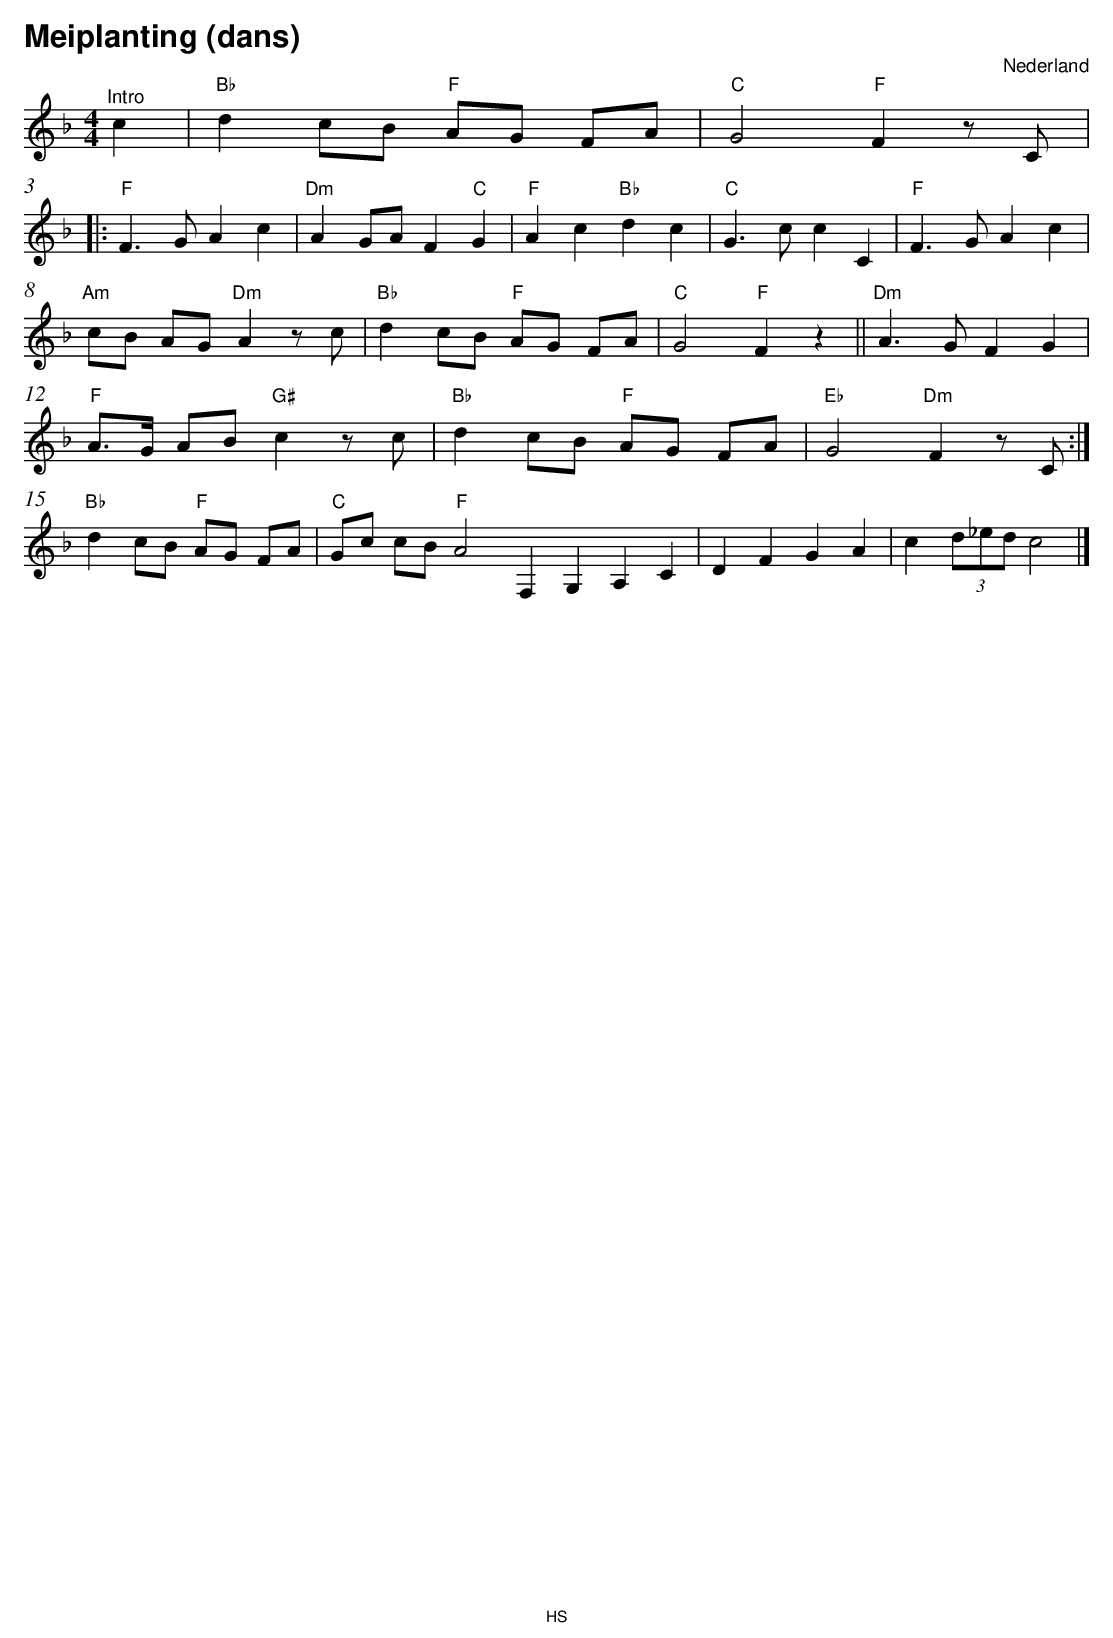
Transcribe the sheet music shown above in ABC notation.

X:1
T:Meiplanting (dans)
O:Nederland
M:4/4
L:1/8
Q:1/4=120
K:F
V:1 clef=treble key
"^Intro" c2 |"Bb" d2 cB "F" AG FA |"C" G4  "F" F2 zC |:
"F" F3 GA2 c2 |"Dm" A2 GA F2 "C" G2 |"F" A2 c2 "Bb" d2 c2 | "C" G2>c2 c2 C2 |"F" F3 GA2 c2 |
"Am" cB AG "Dm" A2z c |"Bb" d2 cB "F" AG FA | "C" G4 "F" F2 z2 ||"Dm" A3 GF2 G2 |
"F" A>G AB "G#" c2 zc |"Bb" d2 cB "F" AG FA | "Eb" G4 "Dm" F2 zC :|
"Bb" d2 cB "F" AG FA |"C" Gc cB "F" A4  F,2 G,2  A,2 C2 |D2 F2 G2 A2 |c2  (3d_ed  c4 |]
